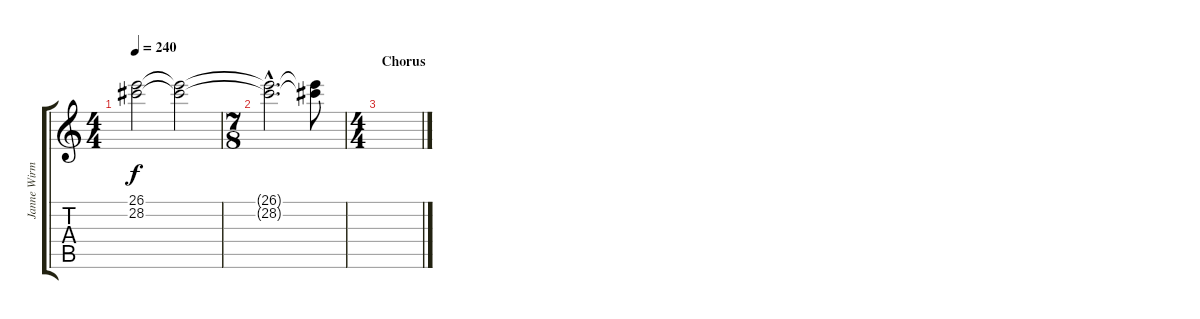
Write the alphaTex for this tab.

\track ("Janne Wirman" "Janne Wirm") {instrument stringensemble1}
\staff {score tabs}
\tuning (D4 A3 F3 C3 G2 D2) {hide}
\ts (4 4)
\tempo 240
\clef g2
\ks c
(26.1 28.2).2{dy f} (26.1{t} 28.2{t}).2 |
\ts (7 8)
(26.1{hac t} 28.2{hac t}).2{d} (26.1{t} 28.2{t}).8 |
\ts (4 4)
\section ("" "Chorus")
